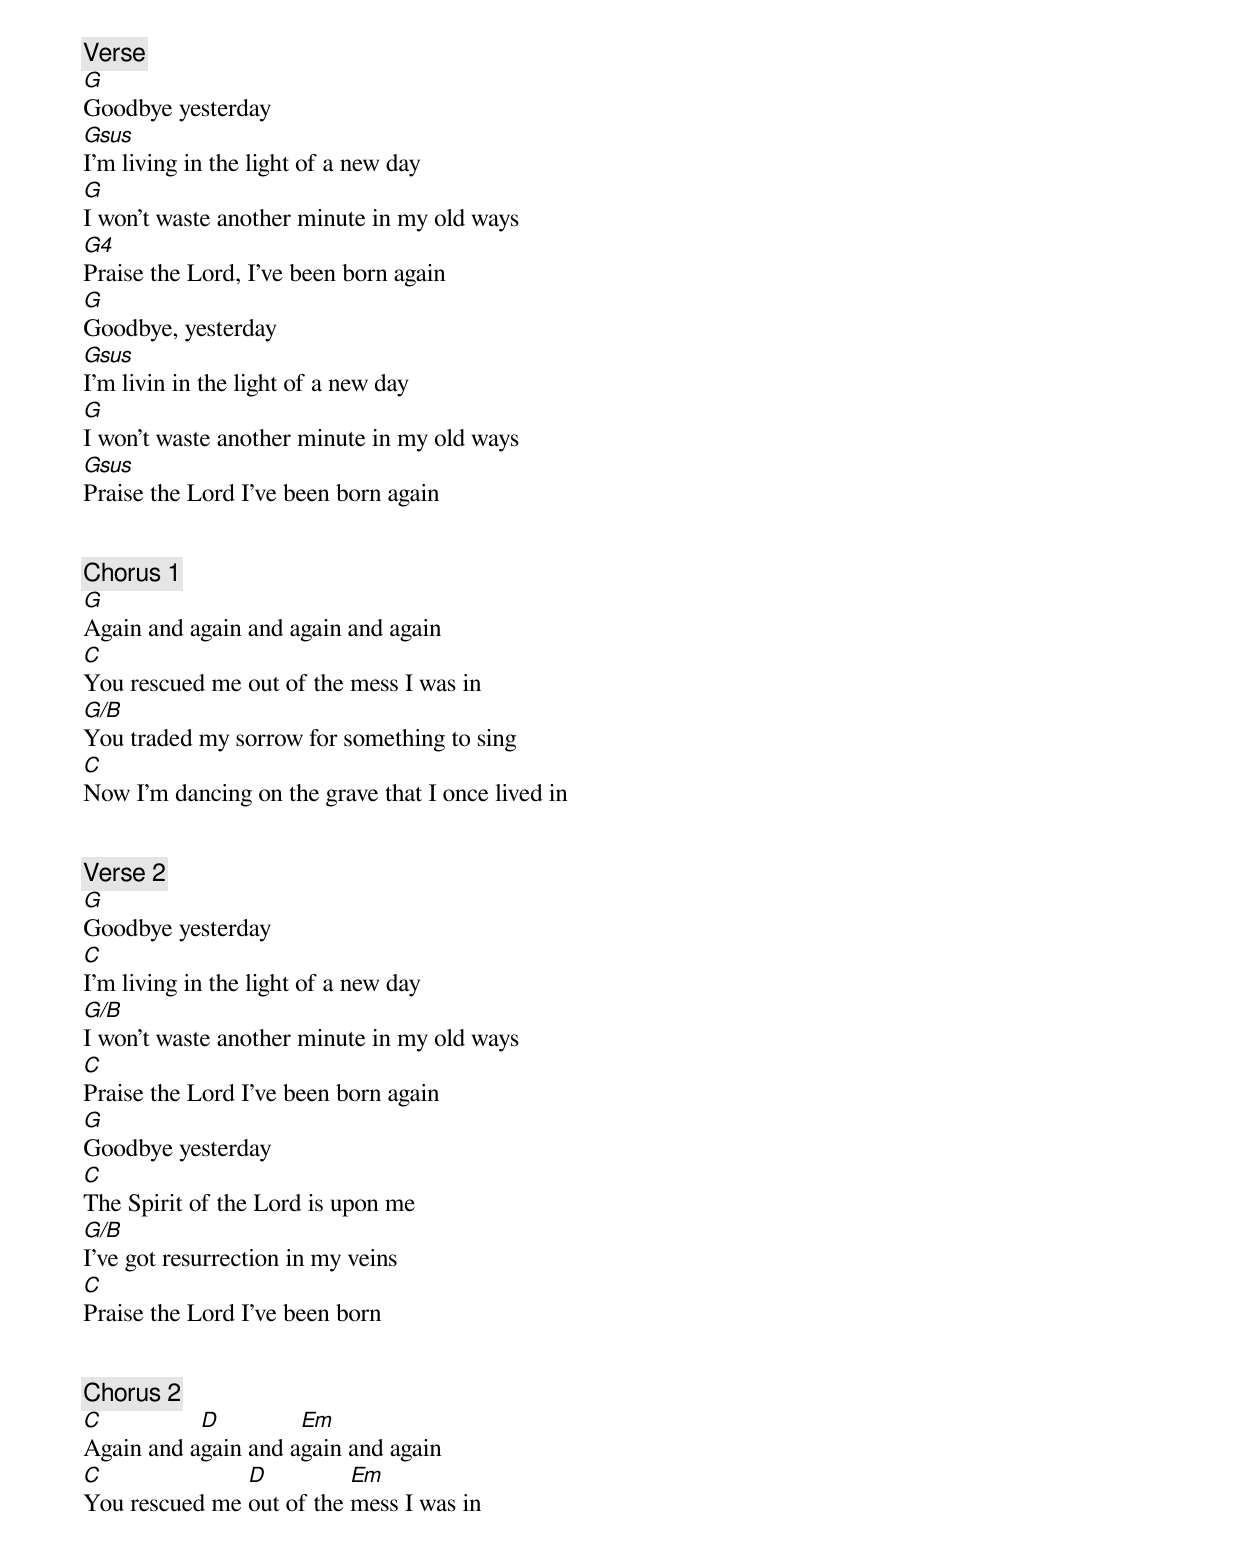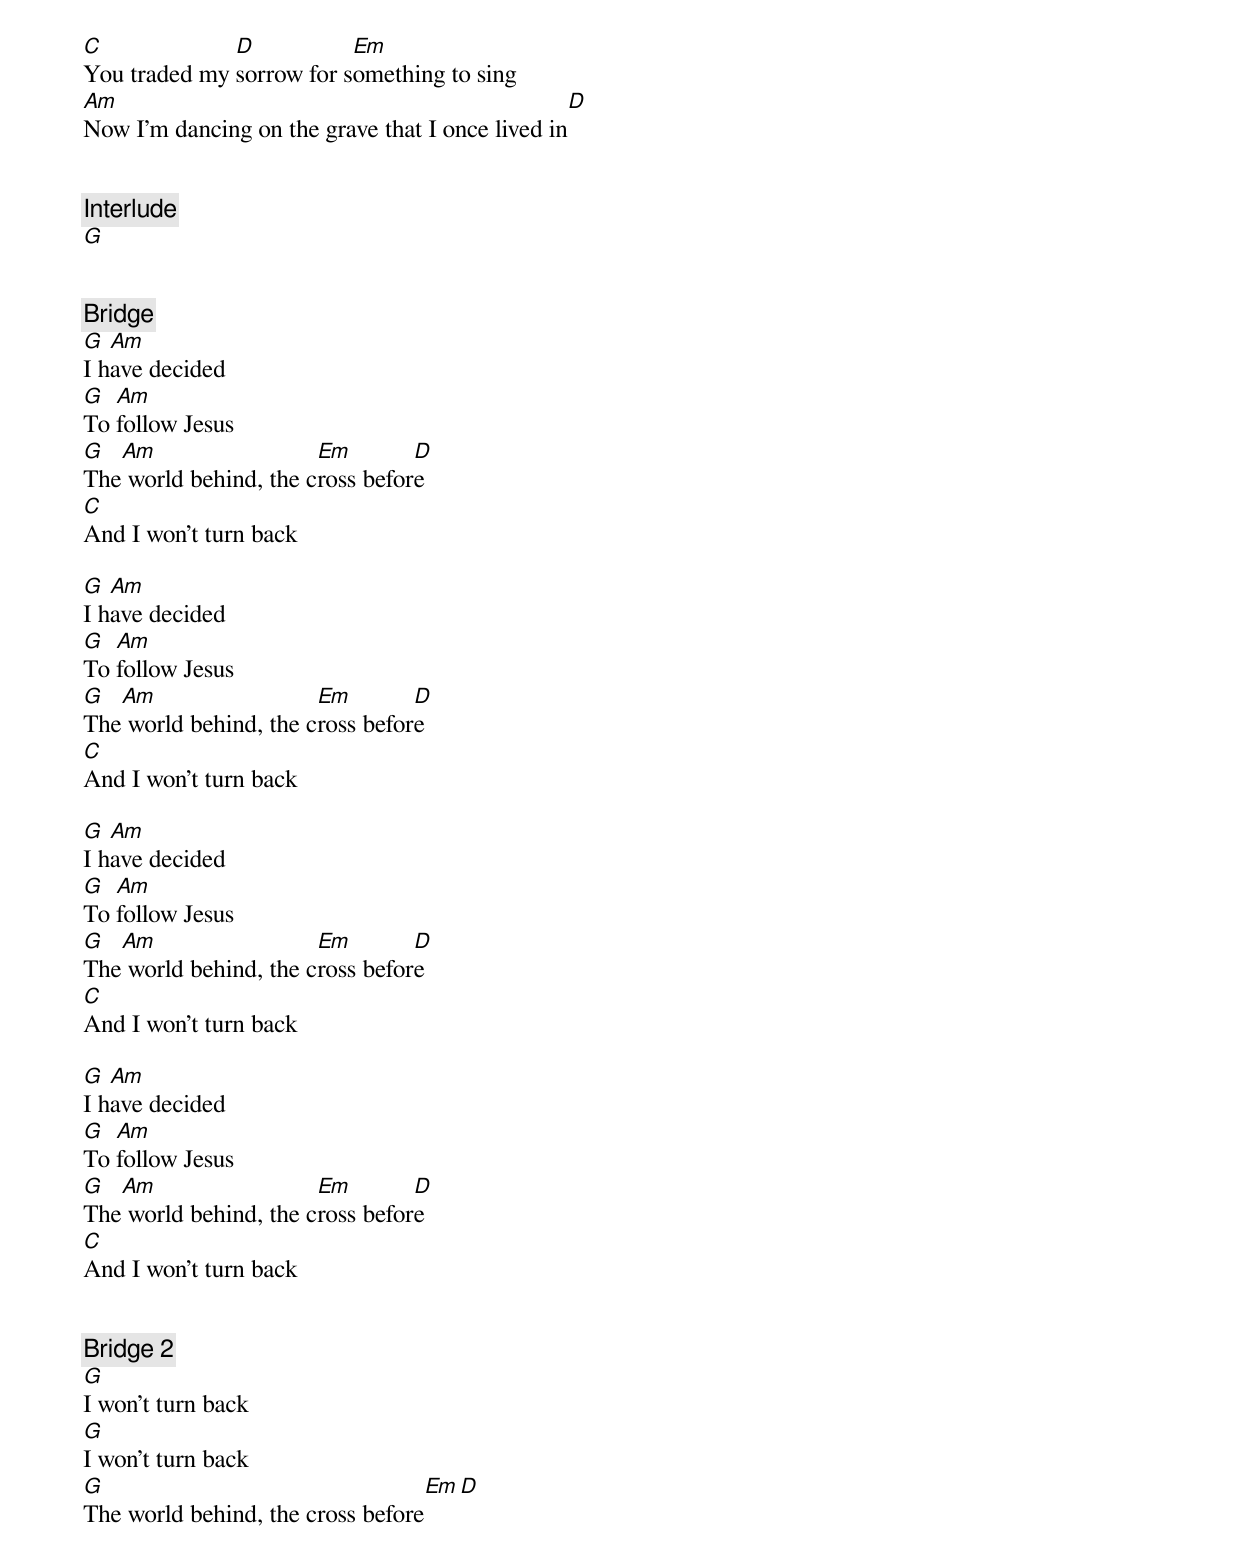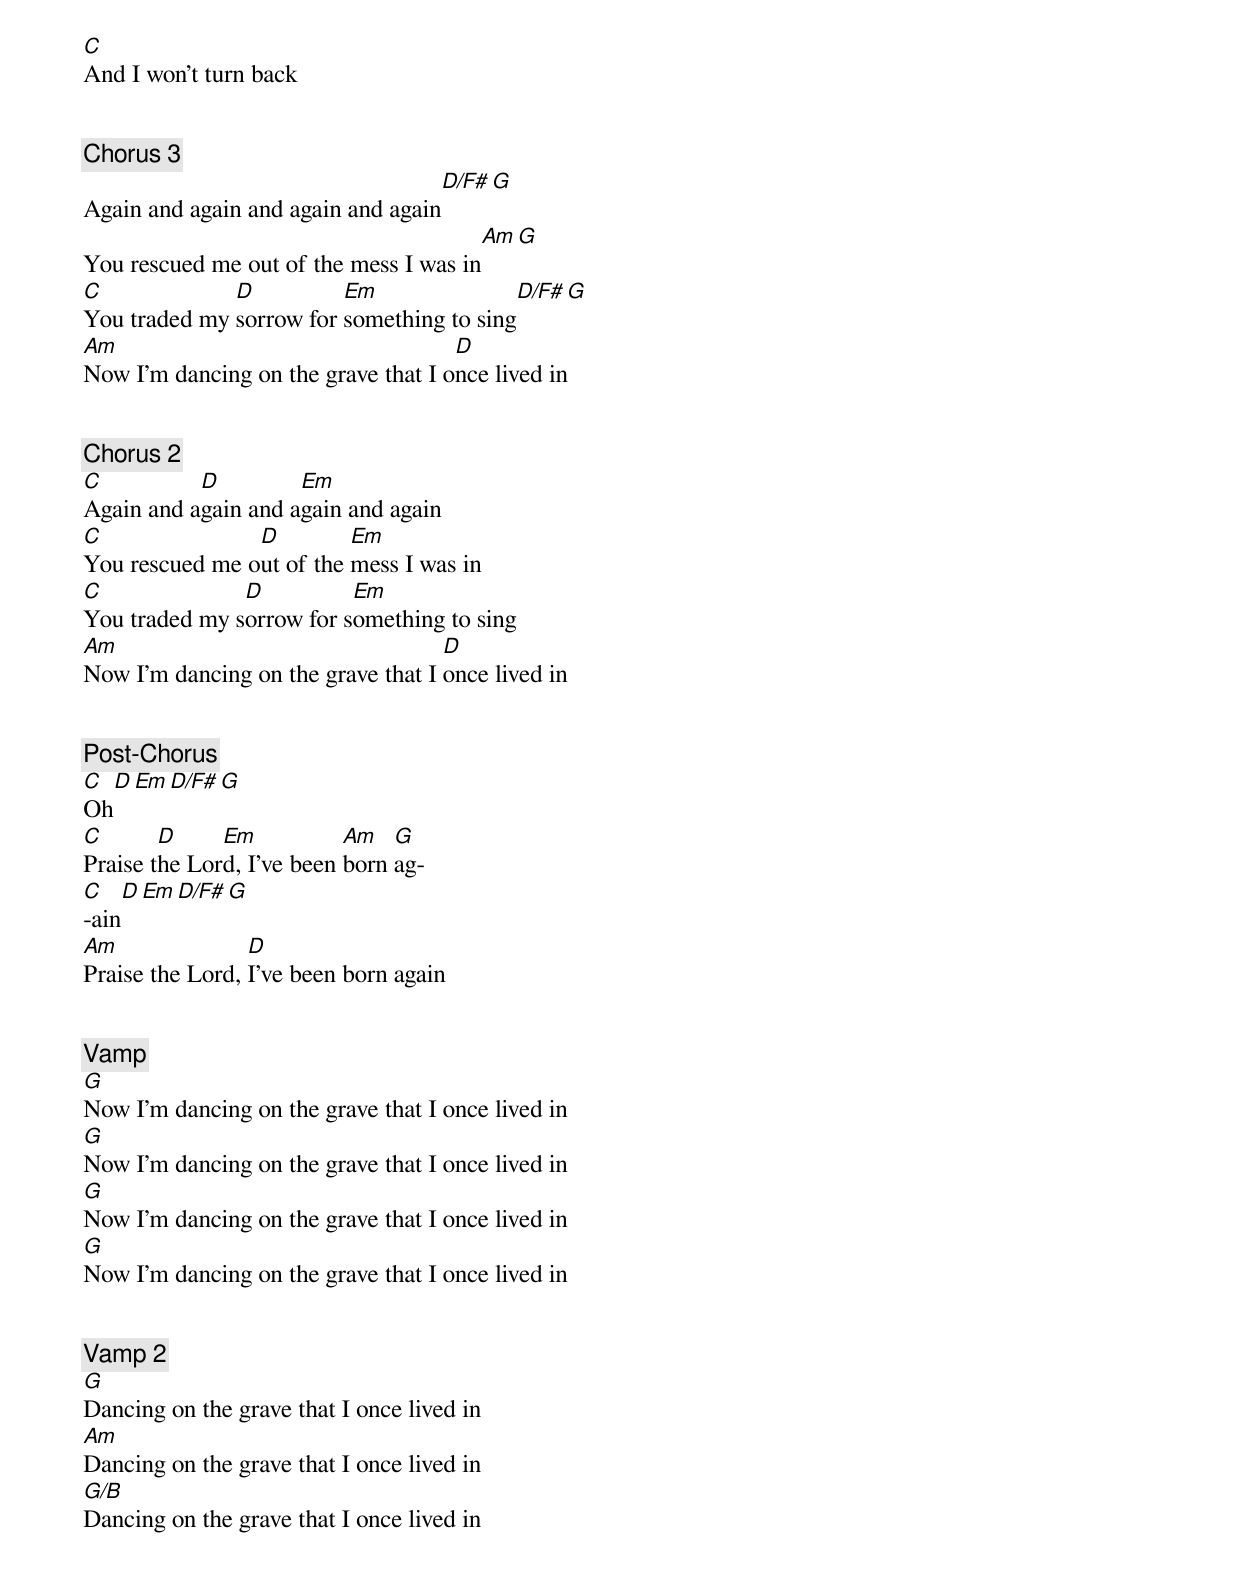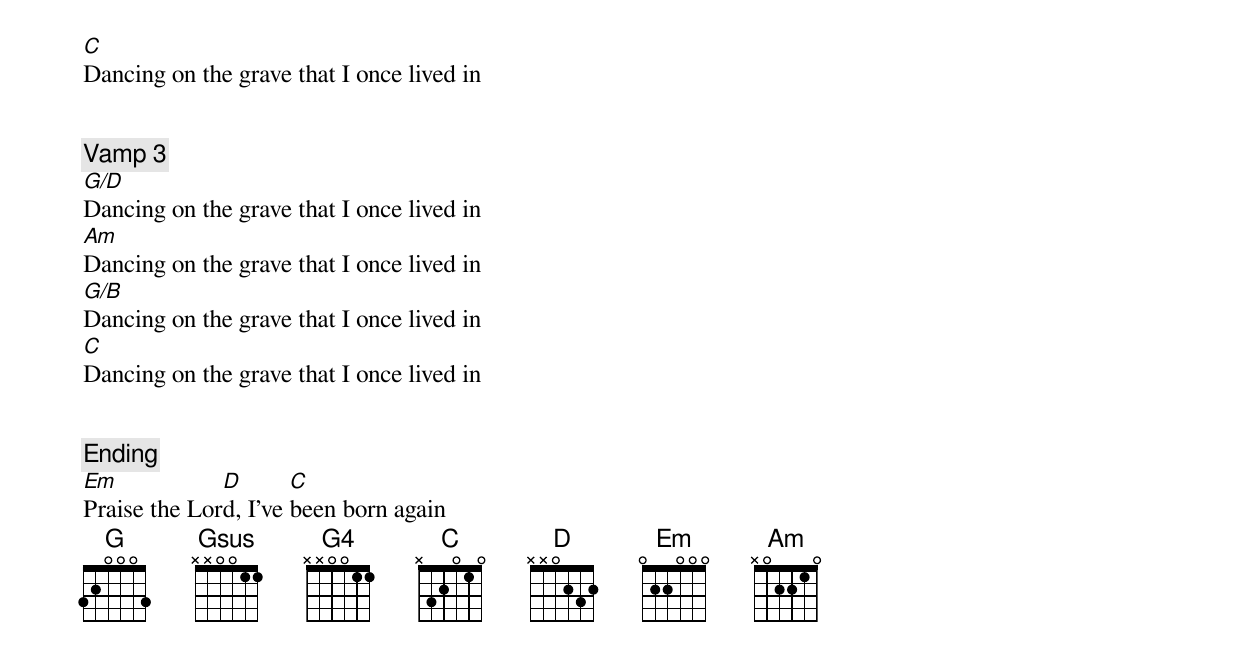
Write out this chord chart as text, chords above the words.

[Verse]
G
Goodbye yesterday
Gsus
I'm living in the light of a new day
G
I won't waste another minute in my old ways
G4
Praise the Lord, I've been born again
G
Goodbye, yesterday
Gsus
I'm livin in the light of a new day
G
I won't waste another minute in my old ways
Gsus
Praise the Lord I've been born again


[Chorus 1]
G
Again and again and again and again
C
You rescued me out of the mess I was in
G/B
You traded my sorrow for something to sing
C
Now I'm dancing on the grave that I once lived in


[Verse 2]
G
Goodbye yesterday
C
I'm living in the light of a new day
G/B
I won't waste another minute in my old ways
C
Praise the Lord I've been born again
G
Goodbyе yesterday
C
The Spirit of the Lord is upon me
G/B
I've got resurrection in my veins
C
Praise the Lord I've been born


[Chorus 2]
C          D         Em
Again and again and again and again
C              D          Em
You rescued me out of the mess I was in
C             D           Em
You traded my sorrow for something to sing
Am                                                    D
Now I'm dancing on the grave that I once lived in


[Interlude]
G


[Bridge]
G  Am
I have decided
G  Am
To follow Jesus
G  Am                  Em        D
The world behind, the cross before
C
And I won't turn back

G  Am
I have decided
G  Am
To follow Jesus
G  Am                  Em        D
The world behind, the cross before
C
And I won't turn back

G  Am
I have decided
G  Am
To follow Jesus
G  Am                  Em        D
The world behind, the cross before
C
And I won't turn back

G  Am
I have decided
G  Am
To follow Jesus
G  Am                  Em        D
The world behind, the cross before
C
And I won't turn back


[Bridge 2]
G
I won't turn back
G
I won't turn back
G                                  Em       D
The world behind, the cross before
C
And I won't turn back


[Chorus 3]
                                   D/F# G
Again and again and again and again
                                       Am   G
You rescued me out of the mess I was in
C             D          Em               D/F# G
You traded my sorrow for something to sing
Am                                   D
Now I'm dancing on the grave that I once lived in


[Chorus 2]
C          D         Em
Again and again and again and again
C               D         Em
You rescued me out of the mess I was in
C              D          Em
You traded my sorrow for something to sing
Am                                  D
Now I'm dancing on the grave that I once lived in


[Post-Chorus]
C       D     Em           D/F# G
Oh
C       D     Em           Am   G
Praise the Lord, I've been born ag-
C       D     Em           D/F# G
-ain
Am               D
Praise the Lord, I've been born again


[Vamp]
G
Now I'm dancing on the grave that I once lived in
G
Now I'm dancing on the grave that I once lived in
G
Now I'm dancing on the grave that I once lived in
G
Now I'm dancing on the grave that I once lived in


[Vamp 2]
G
Dancing on the grave that I once lived in
Am
Dancing on the grave that I once lived in
G/B
Dancing on the grave that I once lived in
C
Dancing on the grave that I once lived in


[Vamp 3]
G/D
Dancing on the grave that I once lived in
Am
Dancing on the grave that I once lived in
G/B
Dancing on the grave that I once lived in
C
Dancing on the grave that I once lived in


[Ending]
Em            D       C
Praise the Lord, I've been born again
